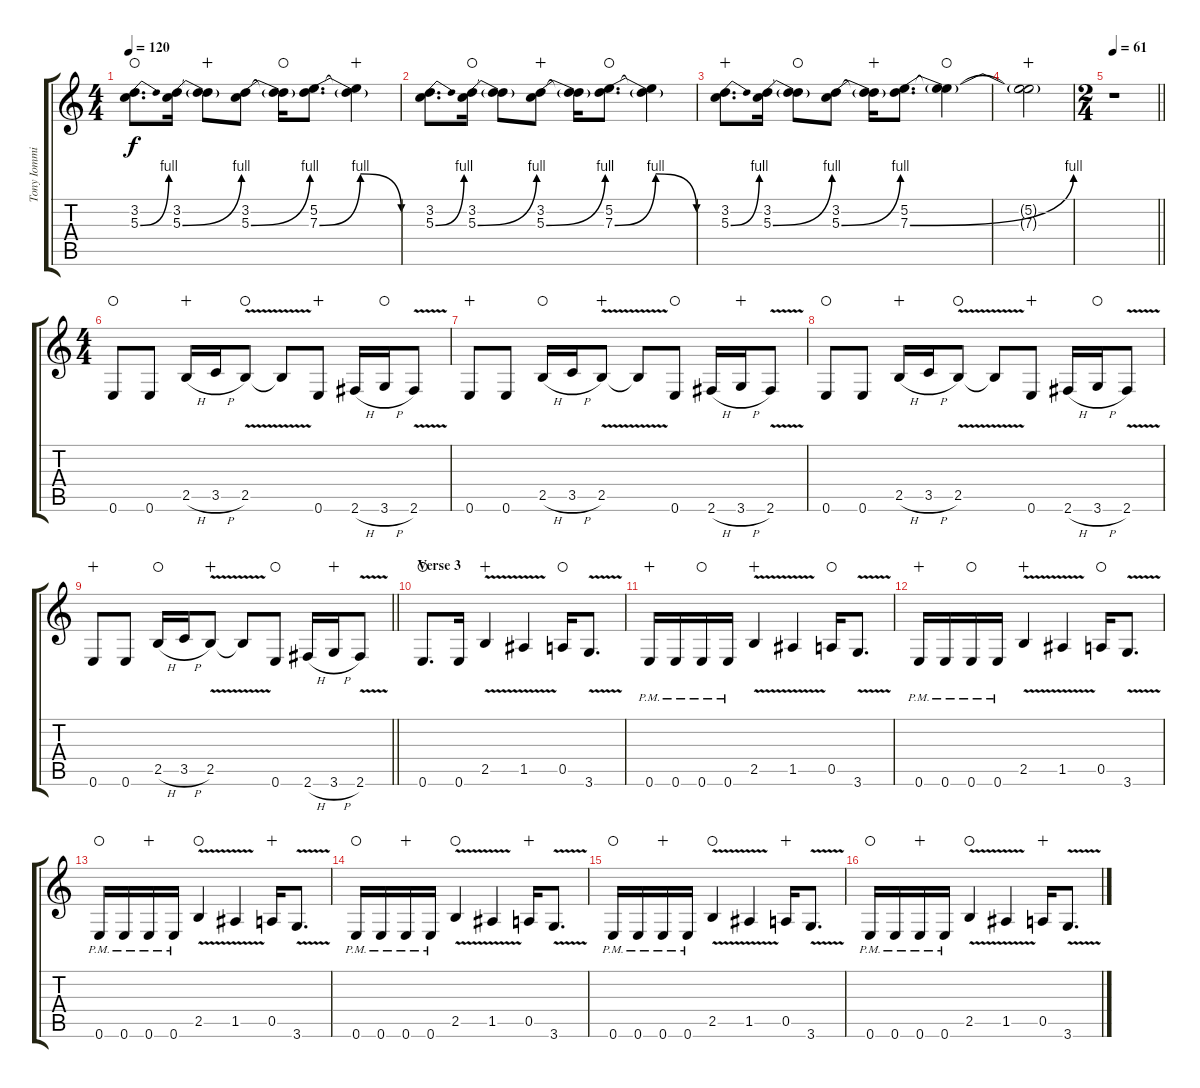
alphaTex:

\track ("Tony Iommi" "Tony Iommi") {instrument distortionguitar}
\staff {score tabs}
\tuning (E4 B3 G3 D3 A2 E2) {hide}
\ts (4 4)
\tempo 120
\clef g2
\ks c
(3.2 5.3{be (bend 0 0 60 4)}).8{d dy f waho} (3.2 5.3{be (bend 0 0 60 4)}).16 (3.2{t} 5.3{t}).8{wahc} (3.2 5.3{be (bend 0 0 60 4)}).8 (3.2{t} 5.3{t}).16{waho} (5.2 7.3{be (bendrelease 0 0 10 4 54 4 60 0)}).8{d} (5.2{t} 7.3{t}).4{wahc} |
(3.2 5.3{be (bend 0 0 60 4)}).8{d} (3.2 5.3{be (bend 0 0 60 4)}).16{waho} (3.2{t} 5.3{t}).8 (3.2 5.3{be (bend 0 0 60 4)}).8{wahc} (3.2{t} 5.3{t}).16 (5.2 7.3{be (bendrelease 0 0 10 4 54 4 60 0)}).8{d waho} (5.2{t} 7.3{t}).4 |
(3.2 5.3{be (bend 0 0 60 4)}).8{d wahc} (3.2 5.3{be (bend 0 0 60 4)}).16 (3.2{t} 5.3{t}).8{waho} (3.2 5.3{be (bend 0 0 60 4)}).8 (3.2{t} 5.3{t}).16{wahc} (5.2 7.3{be (bend 0 0 60 4)}).8{d} (5.2{t} 7.3{t}).4{waho} |
(5.2{t} 7.3{t}).2{wahc} |
\ts (2 4)
\tempo 61
\barLineRight lightlight
r.1 |
\ts (4 4)
0.6.8{waho} 0.6.8 2.5{h}.16{wahc} 3.5{h}.16 2.5{v}.8{waho} 2.5{t}.8 0.6.8{wahc} 2.6{h}.16 3.6{h}.16{waho} 2.6{v}.8 |
0.6.8{wahc} 0.6.8 2.5{h}.16{waho} 3.5{h}.16 2.5{v}.8{wahc} 2.5{t}.8 0.6.8{waho} 2.6{h}.16 3.6{h}.16{wahc} 2.6{v}.8 |
0.6.8{waho} 0.6.8 2.5{h}.16{wahc} 3.5{h}.16 2.5{v}.8{waho} 2.5{t}.8 0.6.8{wahc} 2.6{h}.16 3.6{h}.16{waho} 2.6{v}.8 |
\barLineRight lightlight
0.6.8{wahc} 0.6.8 2.5{h}.16{waho} 3.5{h}.16 2.5{v}.8{wahc} 2.5{t}.8 0.6.8{waho} 2.6{h}.16 3.6{h}.16{wahc} 2.6{v}.8 |
\section ("" "Verse 3")
0.6.8{d waho} 0.6.16 2.5{v}.4{wahc} 1.5{v}.4 0.5.16{waho} 3.6{v}.8{d} |
0.6{pm}.16{wahc} 0.6{pm}.16 0.6{pm}.16{waho} 0.6{pm}.16 2.5{v}.4{wahc} 1.5{v}.4 0.5.16{waho} 3.6{v}.8{d} |
0.6{pm}.16{wahc} 0.6{pm}.16 0.6{pm}.16{waho} 0.6{pm}.16 2.5{v}.4{wahc} 1.5{v}.4 0.5.16{waho} 3.6{v}.8{d} |
0.6{pm}.16{waho} 0.6{pm}.16 0.6{pm}.16{wahc} 0.6{pm}.16 2.5{v}.4{waho} 1.5{v}.4 0.5.16{wahc} 3.6{v}.8{d} |
0.6{pm}.16{waho} 0.6{pm}.16 0.6{pm}.16{wahc} 0.6{pm}.16 2.5{v}.4{waho} 1.5{v}.4 0.5.16{wahc} 3.6{v}.8{d} |
0.6{pm}.16{waho} 0.6{pm}.16 0.6{pm}.16{wahc} 0.6{pm}.16 2.5{v}.4{waho} 1.5{v}.4 0.5.16{wahc} 3.6{v}.8{d} |
0.6{pm}.16{waho} 0.6{pm}.16 0.6{pm}.16{wahc} 0.6{pm}.16 2.5{v}.4{waho} 1.5{v}.4 0.5.16{wahc} 3.6{v}.8{d}
